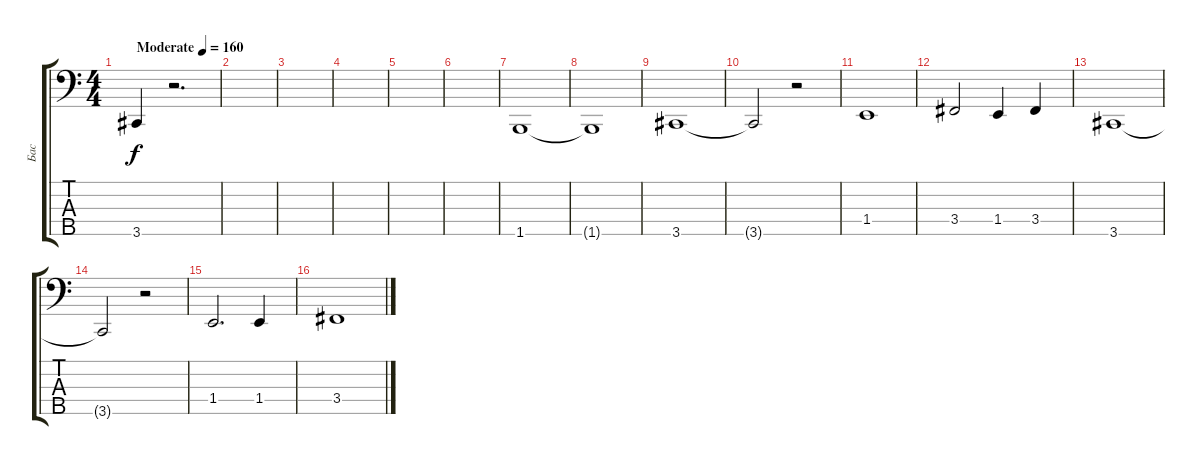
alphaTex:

\track ("Бас" "Бас") {instrument electricbasspick}
\staff {score tabs}
\tuning (Gb2 Db2 Ab1 Eb1 Bb0) {hide}
\ts (4 4)
\tempo (160 "Moderate")
\clef f4
\ks c
3.5.4{dy f instrument electricbasspick} r.2{d} |
|
|
|
|
|
1.5.1 |
1.5{t}.1 |
3.5.1 |
3.5{t}.2 r.2 |
1.4.1 |
3.4.2 1.4.4 3.4.4 |
3.5.1 |
3.5{t}.2 r.2 |
1.4.2{d} 1.4.4 |
3.4.1
